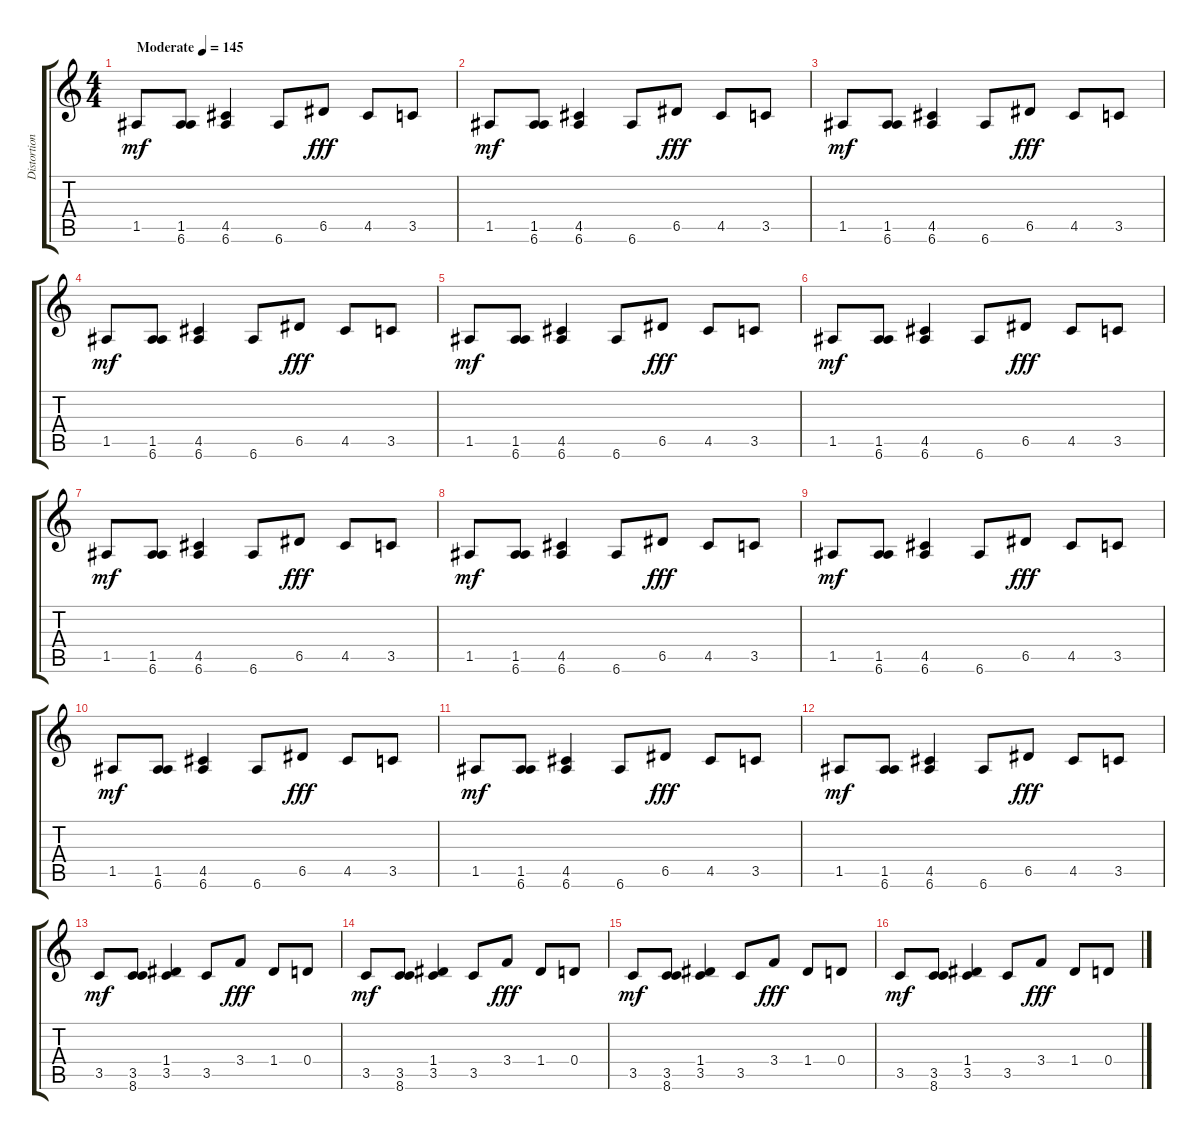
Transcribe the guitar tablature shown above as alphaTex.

\track ("Distortion Guitar" "Distortion") {instrument distortionguitar}
\staff {score tabs}
\tuning (E4 B3 G3 D3 A2 E2) {hide}
\ts (4 4)
\tempo (145 "Moderate")
\clef g2
\ks c
1.5.8{dy mf instrument distortionguitar} (1.5 6.6).8 (4.5 6.6).4 6.6.8 6.5.8{dy fff} 4.5.8 3.5.8 |
1.5.8{dy mf} (1.5 6.6).8 (4.5 6.6).4 6.6.8 6.5.8{dy fff} 4.5.8 3.5.8 |
1.5.8{dy mf} (1.5 6.6).8 (4.5 6.6).4 6.6.8 6.5.8{dy fff} 4.5.8 3.5.8 |
1.5.8{dy mf} (1.5 6.6).8 (4.5 6.6).4 6.6.8 6.5.8{dy fff} 4.5.8 3.5.8 |
1.5.8{dy mf} (1.5 6.6).8 (4.5 6.6).4 6.6.8 6.5.8{dy fff} 4.5.8 3.5.8 |
1.5.8{dy mf} (1.5 6.6).8 (4.5 6.6).4 6.6.8 6.5.8{dy fff} 4.5.8 3.5.8 |
1.5.8{dy mf} (1.5 6.6).8 (4.5 6.6).4 6.6.8 6.5.8{dy fff} 4.5.8 3.5.8 |
1.5.8{dy mf} (1.5 6.6).8 (4.5 6.6).4 6.6.8 6.5.8{dy fff} 4.5.8 3.5.8 |
1.5.8{dy mf} (1.5 6.6).8 (4.5 6.6).4 6.6.8 6.5.8{dy fff} 4.5.8 3.5.8 |
1.5.8{dy mf} (1.5 6.6).8 (4.5 6.6).4 6.6.8 6.5.8{dy fff} 4.5.8 3.5.8 |
1.5.8{dy mf} (1.5 6.6).8 (4.5 6.6).4 6.6.8 6.5.8{dy fff} 4.5.8 3.5.8 |
1.5.8{dy mf} (1.5 6.6).8 (4.5 6.6).4 6.6.8 6.5.8{dy fff} 4.5.8 3.5.8 |
3.5.8{dy mf} (3.5 8.6).8 (1.4 3.5).4 3.5.8 3.4.8{dy fff} 1.4.8 0.4.8 |
3.5.8{dy mf} (3.5 8.6).8 (1.4 3.5).4 3.5.8 3.4.8{dy fff} 1.4.8 0.4.8 |
3.5.8{dy mf} (3.5 8.6).8 (1.4 3.5).4 3.5.8 3.4.8{dy fff} 1.4.8 0.4.8 |
3.5.8{dy mf} (3.5 8.6).8 (1.4 3.5).4 3.5.8 3.4.8{dy fff} 1.4.8 0.4.8
